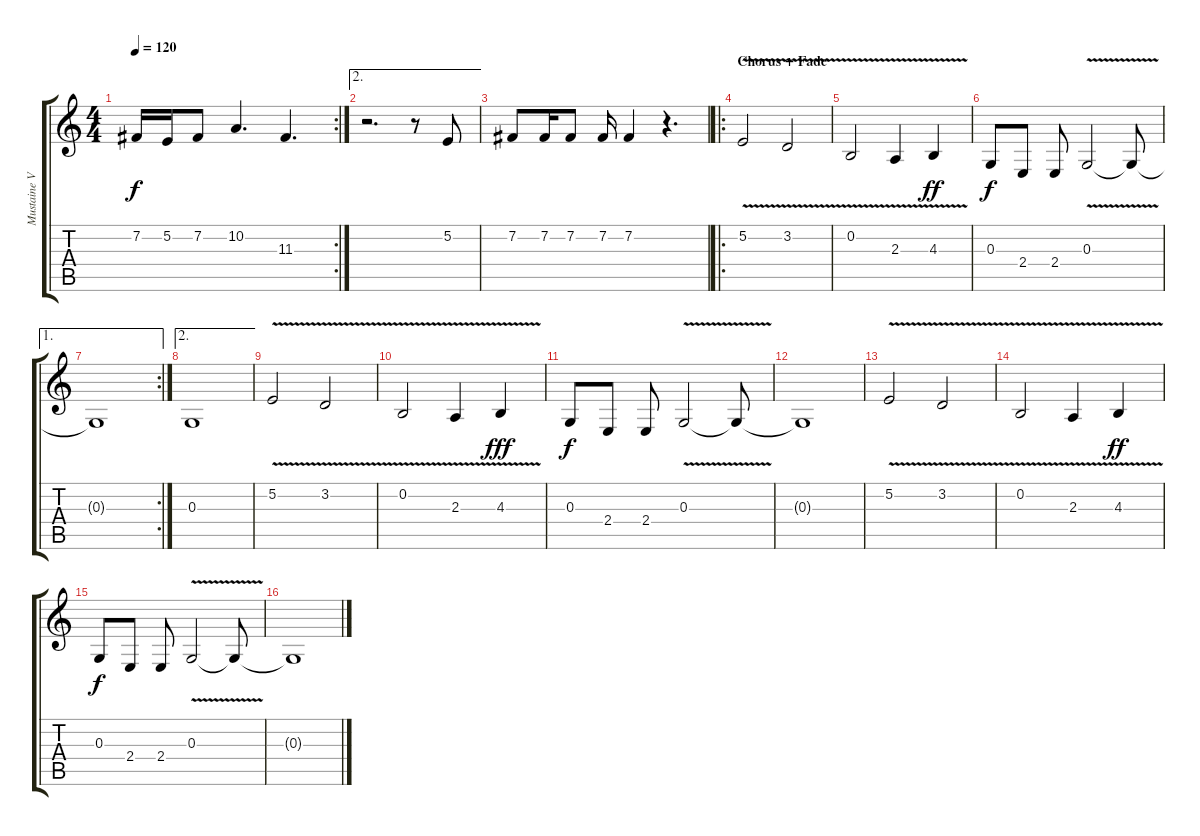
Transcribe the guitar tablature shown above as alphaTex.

\track ("Mustaine Voice" "Mustaine V") {instrument baritonesax}
\staff {score tabs}
\tuning (E4 B3 G3 D3 A2 E2) {hide}
\rc 2
\ts (4 4)
\tempo 120
\clef g2
\ks c
7.2{t}.16{dy f} 5.2.16 7.2.8 10.2.4{d} 11.3.4{d} |
\ae 2
r.2{d} r.8 5.2.8 |
7.2.8 7.2.16 7.2.8 7.2.16 7.2.4 r.4{d} |
\ro
\section ("" "Chorus + Fade")
5.2{v}.2 3.2{v}.2 |
0.2{v}.2 2.3{v}.4 4.3{v}.4{dy ff} |
0.3.8{dy f} 2.4.8 2.4.8 0.3{v}.2 0.3{t}.8 |
\ae 1
\rc 2
0.3{t}.1 |
\ae 2
0.3.1 |
5.2{v}.2 3.2{v}.2 |
0.2{v}.2 2.3{v}.4 4.3{v}.4{dy fff} |
0.3.8{dy f} 2.4.8 2.4.8 0.3{v}.2 0.3{t}.8 |
0.3{t}.1 |
5.2{v}.2 3.2{v}.2 |
0.2{v}.2 2.3{v}.4 4.3{v}.4{dy ff} |
0.3.8{dy f} 2.4.8 2.4.8 0.3{v}.2 0.3{t}.8 |
0.3{t}.1
